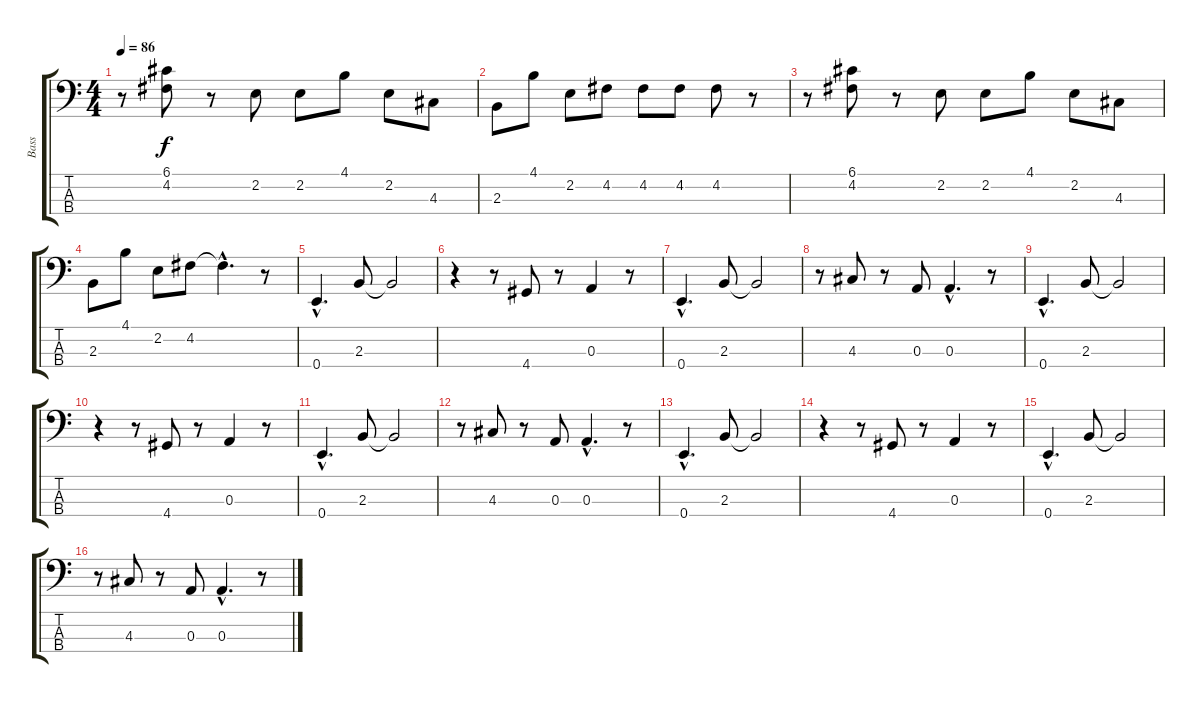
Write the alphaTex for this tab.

\track ("Bass" "Bass") {instrument electricbassfinger}
\staff {score tabs}
\tuning (G2 D2 A1 E1) {hide}
\ts (4 4)
\tempo 86
\clef f4
\ks c
r.8{dy f} (6.1 4.2).8 r.8 2.2.8 2.2.8 4.1.8 2.2.8 4.3.8 |
2.3.8 4.1.8 2.2.8 4.2.8 4.2.8 4.2.8 4.2.8 r.8 |
r.8 (6.1 4.2).8 r.8 2.2.8 2.2.8 4.1.8 2.2.8 4.3.8 |
2.3.8 4.1.8 2.2.8 4.2.8 4.2{hac t}.4{d} r.8 |
0.4{hac}.4{d} 2.3.8 2.3{t}.2 |
r.4 r.8 4.4.8 r.8 0.3.4 r.8 |
0.4{hac}.4{d} 2.3.8 2.3{t}.2 |
r.8 4.3.8 r.8 0.3.8 0.3{hac}.4{d} r.8 |
0.4{hac}.4{d} 2.3.8 2.3{t}.2 |
r.4 r.8 4.4.8 r.8 0.3.4 r.8 |
0.4{hac}.4{d} 2.3.8 2.3{t}.2 |
r.8 4.3.8 r.8 0.3.8 0.3{hac}.4{d} r.8 |
0.4{hac}.4{d} 2.3.8 2.3{t}.2 |
r.4 r.8 4.4.8 r.8 0.3.4 r.8 |
0.4{hac}.4{d} 2.3.8 2.3{t}.2 |
r.8 4.3.8 r.8 0.3.8 0.3{hac}.4{d} r.8
